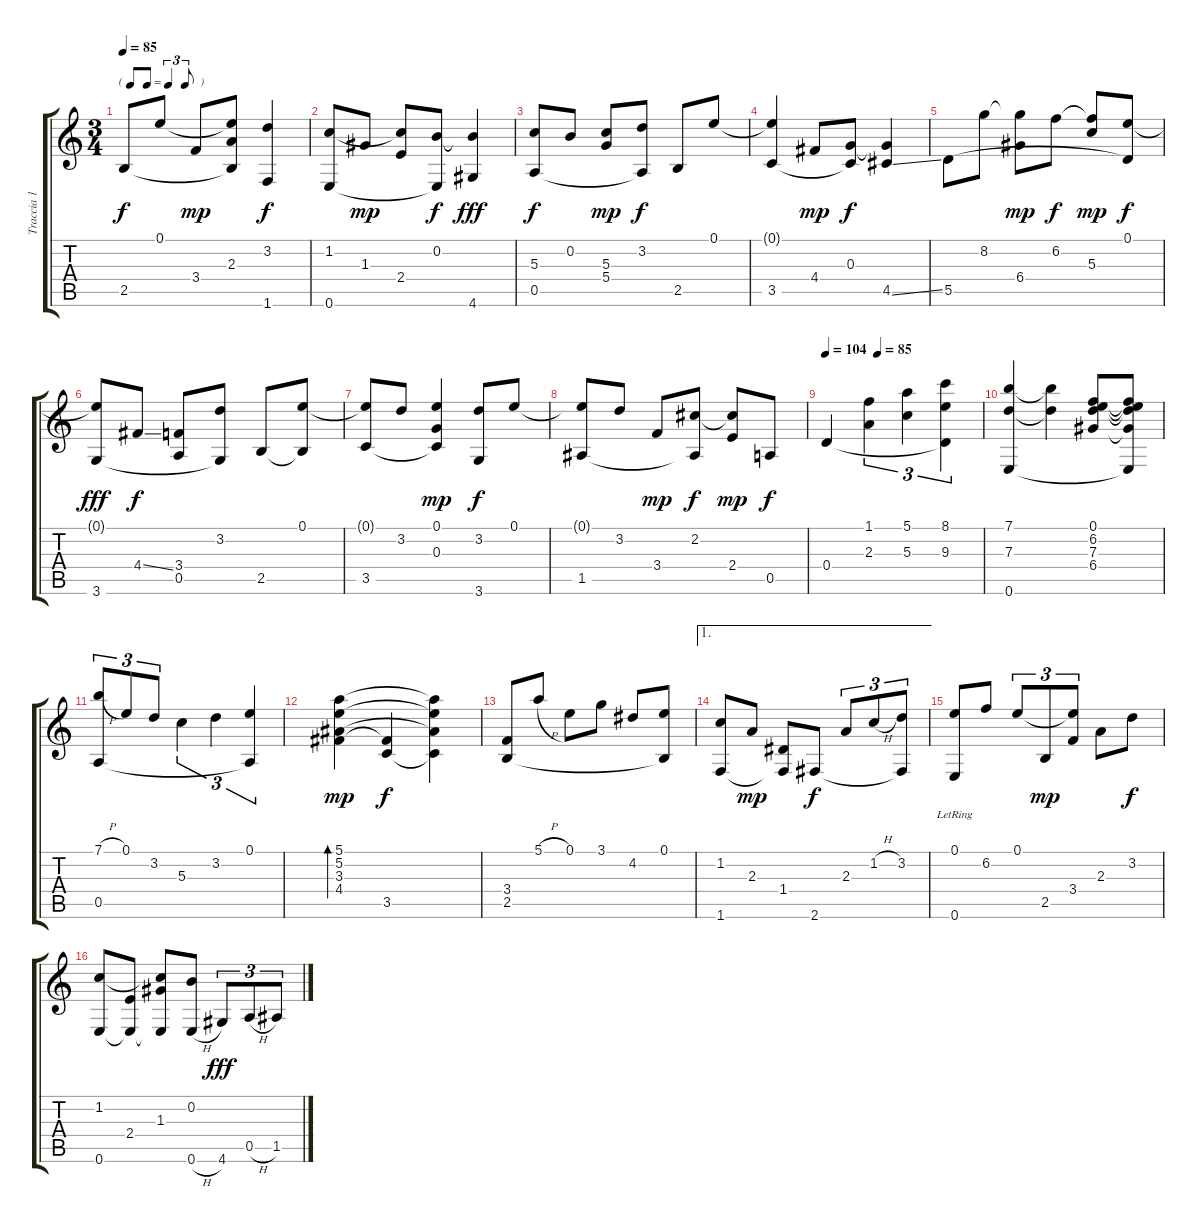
\track ("Traccia 1" "Traccia 1") {instrument acousticguitarnylon}
\staff {score tabs}
\tuning (E4 B3 G3 D3 A2 E2) {hide}
\ts (3 4)
\tf triplet8th
\tempo 85
\clef g2
\ks c
2.5.8{dy f instrument acousticguitarnylon} 0.1.8 3.4.8{dy mp} (0.1{t} 2.3 2.5{t}).8 (3.2 1.6).4{dy f} |
(1.2 0.6).8 1.3.8{dy mp} (1.2{t} 2.4).8 (0.2 0.6{t}).8{dy f} (0.2{t} 4.6).4{dy fff} |
(5.3 0.5).8{dy f} 0.2.8 (5.3 5.4).8{dy mp} (3.2 0.5{t}).8{dy f} 2.5.8 0.1.8 |
(0.1{t} 3.5).4 4.4.8{dy mp} (0.3 3.5{t}).8{dy f} (0.3{t} 4.5{ss}).4 |
5.5.8 8.2.8 (8.2{t} 6.4).8{dy mp} 6.2.8{dy f} (6.2{t} 5.3).8{dy mp} (0.1 5.5{t}).8{dy f} |
(0.1{t} 3.6).8{dy fff} 4.4{ss}.8{dy f} (3.4 0.5).8 (3.2 3.6{t}).8 2.5.8 (0.1 2.5{t}).8 |
(0.1{t} 3.5).8 3.2.8 (0.1 0.3 3.5{t}).4{dy mp} (3.2 3.6).8{dy f} 0.1.8 |
(0.1{t} 1.5).8 3.2.8 3.4.8{dy mp} (2.2 1.5{t}).8{dy f} (2.2{t} 2.4).8{dy mp} 0.5.8{dy f} |
\tempo 104
\tempo (85 0.3333333333333333)
0.4.4 (1.1 2.3).4{tu (3 2)} (5.1 5.3).4{tu (3 2)} (8.1 9.3 0.4{t}).4{tu (3 2)} |
(7.1 7.3 0.6).4 (7.1{t} 7.3{t}).4 (0.1 6.2 7.3 6.4).8 (0.1{t} 6.2{t} 7.3{t} 6.4{t} 0.6{t}).8 |
(7.1{h} 0.5).8{tu (3 2)} 0.1.8{tu (3 2)} 3.2.8{tu (3 2)} 5.3.4{tu (3 2)} 3.2.4{tu (3 2)} (0.1 0.5{t}).4{tu (3 2)} |
(5.1 5.2 3.3 4.4).4{bd 120 dy mp} (4.4{t} 3.5).4{dy f} (5.1{t} 5.2{t} 3.3{t} 3.5{t}).4 |
(3.4 2.5).8 5.1{h}.8 0.1.8 3.1.8 4.2.8 (0.1 2.5{t}).8 |
\ae 1
(1.2 1.6).8 2.3.8{dy mp} (1.4 1.6{t}).8 2.6.8{dy f} 2.3.8{tu (3 2)} 1.2{h}.8{tu (3 2)} (3.2 2.6{t}).8{tu (3 2)} |
(0.1 0.6{lr}).8 6.2.8 0.1.8{tu (3 2)} 2.5.8{tu (3 2) dy mp} (0.1{t} 3.4).8{tu (3 2)} 2.3.8 3.2.8{dy f} |
(1.2 0.6).8 (2.4 0.6{t}).8 (1.2{t} 1.3 0.6{t}).8 (0.2 0.6{h}).8 4.6.8{tu (3 2) dy fff} 0.5{h}.8{tu (3 2)} 1.5.8{tu (3 2)}
